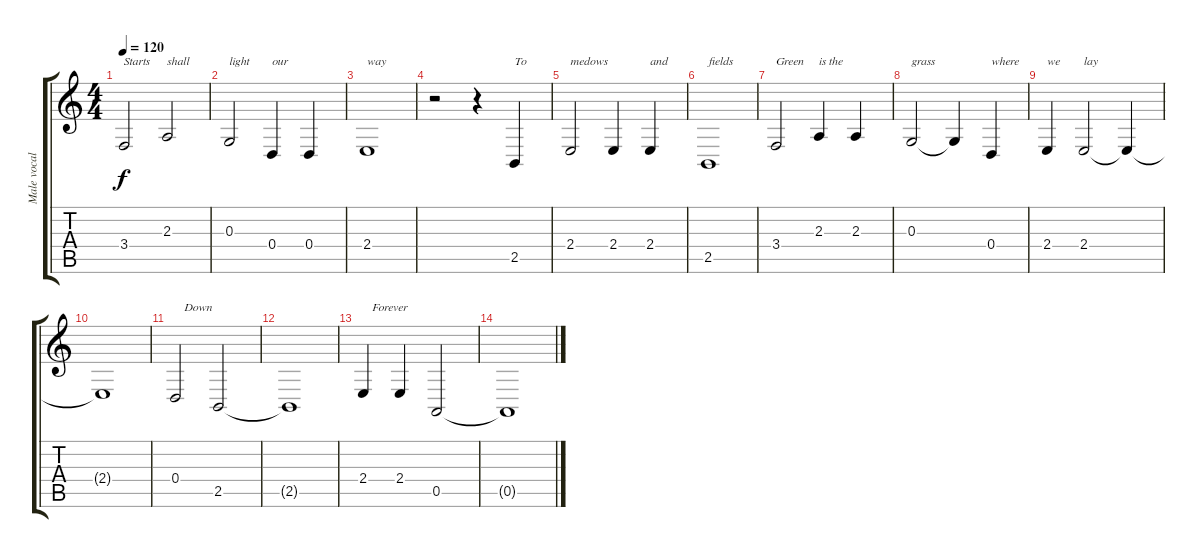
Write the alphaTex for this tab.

\track ("Male vocals" "Male vocal") {instrument violin}
\staff {score tabs}
\tuning (E4 B3 G3 D3 A2 E2) {hide}
\ts (4 4)
\tempo 120
\clef g2
\ks c
3.4.2{txt "Starts" dy f} 2.3.2{txt "shall"} |
0.3.2{txt "light"} 0.4.4{txt "our"} 0.4.4 |
2.4.1{txt "way"} |
r.2 r.4 2.5.4{txt "To "} |
2.4.2{txt "medows"} 2.4.4 2.4.4{txt "and"} |
2.5.1{txt "fields"} |
3.4.2{txt "Green"} 2.3.4{txt "is the"} 2.3.4 |
0.3.2{txt "grass"} 0.3{t}.4 0.4.4{txt "where"} |
2.4.4{txt "we"} 2.4.2{txt "lay"} 2.4{t}.4 |
2.4{t}.1 |
0.4.2{txt "   Down"} 2.5.2 |
2.5{t}.1 |
2.4.4{txt "   Forever"} 2.4.4 0.5.2 |
0.5{t}.1
